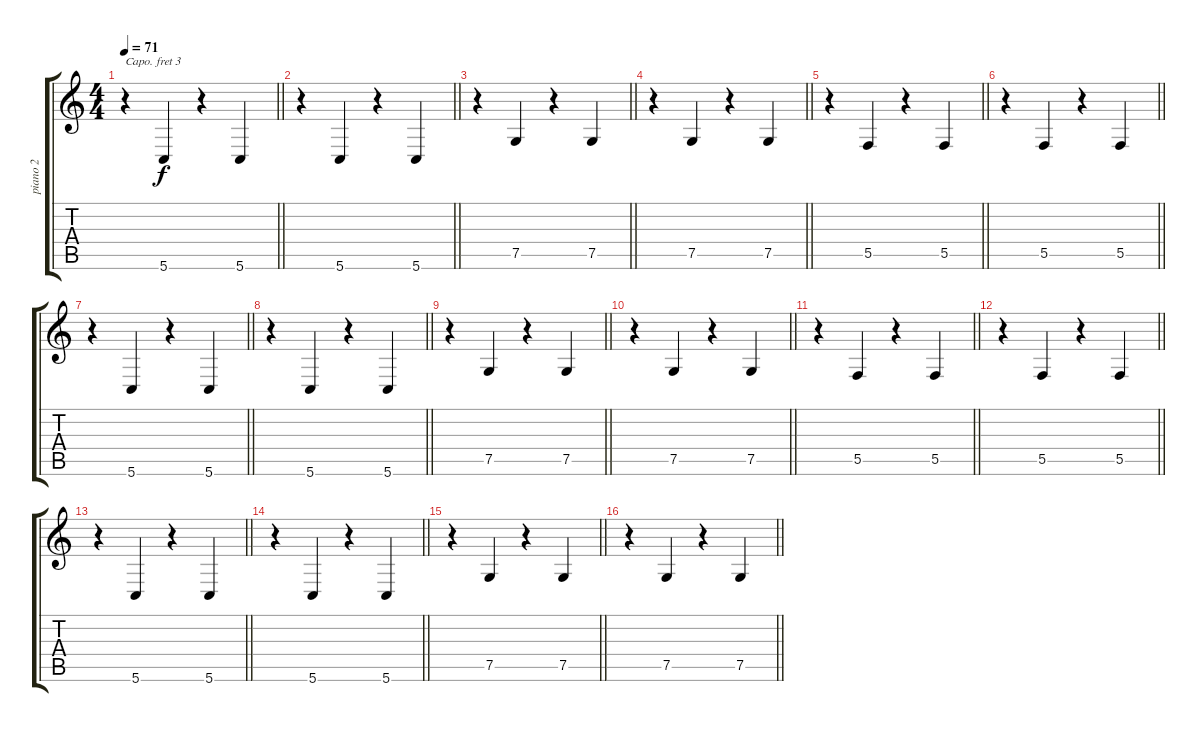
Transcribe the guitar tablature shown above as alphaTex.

\track ("piano 2" "piano 2") {instrument electricpiano1}
\staff {score tabs}
\capo 3
\tuning (E4 B3 G3 D3 A2 E2) {hide}
\ts (4 4)
\tempo 71
\clef g2
\barLineRight lightlight
\ks c
r.4{dy f} 5.6.4 r.4 5.6.4 |
\barLineRight lightlight
r.4 5.6.4 r.4 5.6.4 |
\barLineRight lightlight
r.4 7.5.4 r.4 7.5.4 |
\barLineRight lightlight
r.4 7.5.4 r.4 7.5.4 |
\barLineRight lightlight
r.4 5.5.4 r.4 5.5.4 |
\barLineRight lightlight
r.4 5.5.4 r.4 5.5.4 |
\barLineRight lightlight
r.4 5.6.4 r.4 5.6.4 |
\barLineRight lightlight
r.4 5.6.4 r.4 5.6.4 |
\barLineRight lightlight
r.4 7.5.4 r.4 7.5.4 |
\barLineRight lightlight
r.4 7.5.4 r.4 7.5.4 |
\barLineRight lightlight
r.4 5.5.4 r.4 5.5.4 |
\barLineRight lightlight
r.4 5.5.4 r.4 5.5.4 |
\barLineRight lightlight
r.4 5.6.4 r.4 5.6.4 |
\barLineRight lightlight
r.4 5.6.4 r.4 5.6.4 |
\barLineRight lightlight
r.4 7.5.4 r.4 7.5.4 |
\barLineRight lightlight
r.4 7.5.4 r.4 7.5.4
